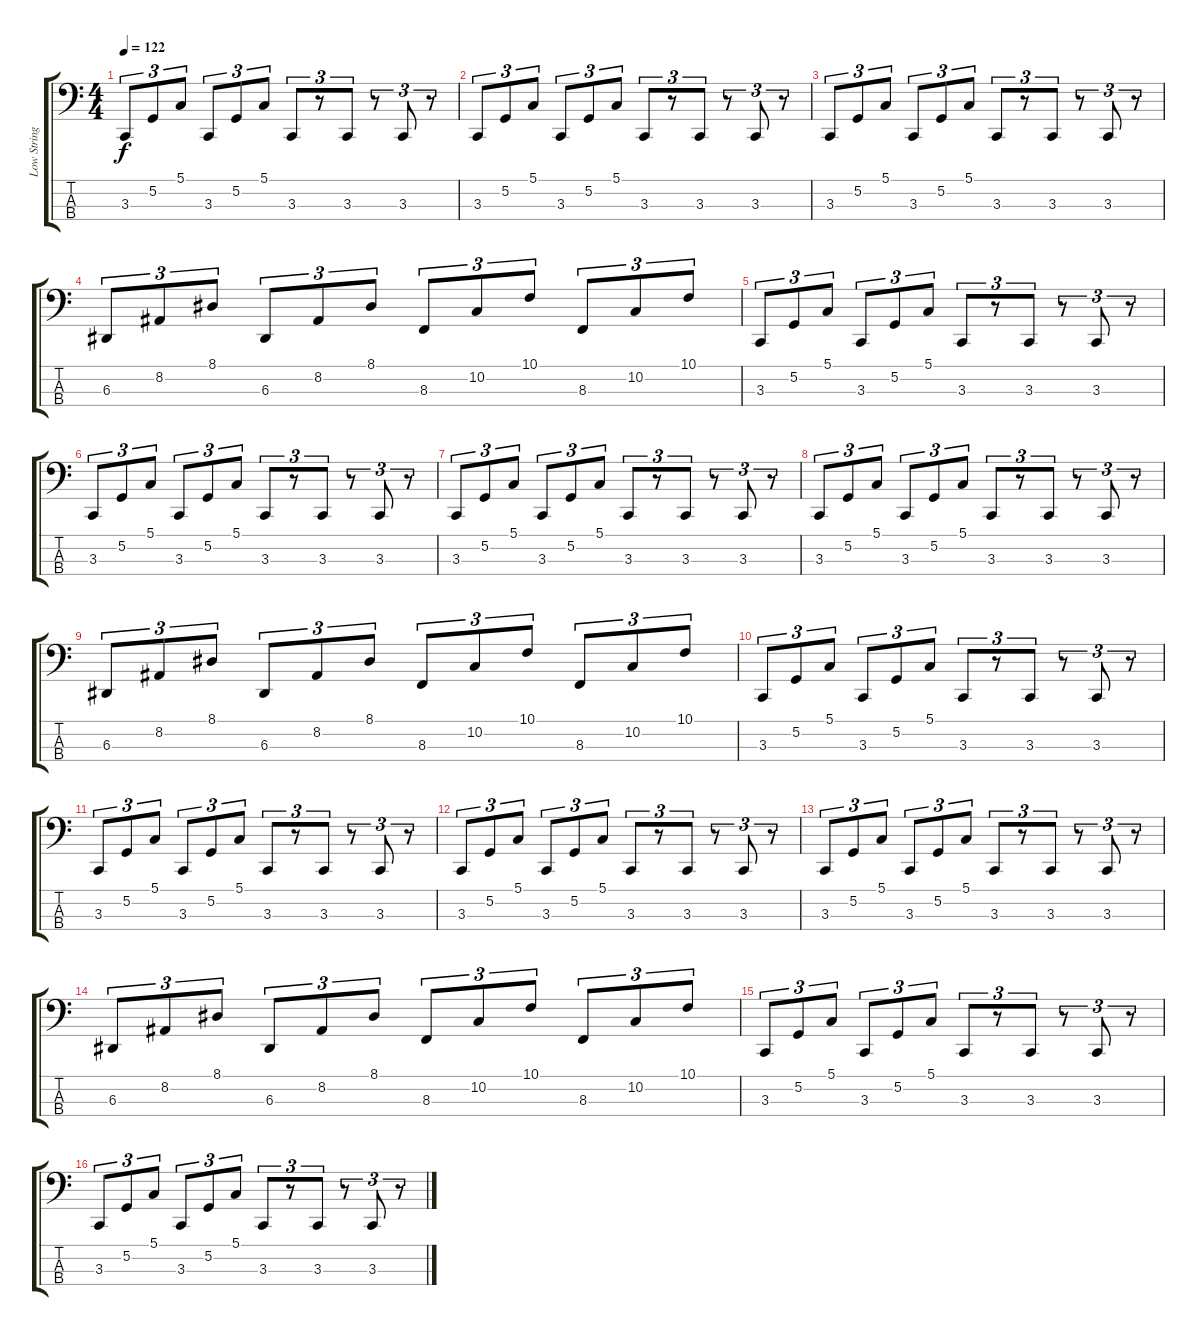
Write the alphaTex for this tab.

\track ("Low Strings (Bass Voice)" "Low String") {instrument synthstrings2}
\staff {score tabs}
\tuning (G2 D2 A1 E1) {hide}
\ts (4 4)
\tempo 122
\clef f4
\ks c
3.3.8{tu (3 2) dy f} 5.2.8{tu (3 2)} 5.1.8{tu (3 2)} 3.3.8{tu (3 2)} 5.2.8{tu (3 2)} 5.1.8{tu (3 2)} 3.3.8{tu (3 2)} r.8{tu (3 2)} 3.3.8{tu (3 2)} r.8{tu (3 2)} 3.3.8{tu (3 2)} r.8{tu (3 2)} |
3.3.8{tu (3 2)} 5.2.8{tu (3 2)} 5.1.8{tu (3 2)} 3.3.8{tu (3 2)} 5.2.8{tu (3 2)} 5.1.8{tu (3 2)} 3.3.8{tu (3 2)} r.8{tu (3 2)} 3.3.8{tu (3 2)} r.8{tu (3 2)} 3.3.8{tu (3 2)} r.8{tu (3 2)} |
3.3.8{tu (3 2)} 5.2.8{tu (3 2)} 5.1.8{tu (3 2)} 3.3.8{tu (3 2)} 5.2.8{tu (3 2)} 5.1.8{tu (3 2)} 3.3.8{tu (3 2)} r.8{tu (3 2)} 3.3.8{tu (3 2)} r.8{tu (3 2)} 3.3.8{tu (3 2)} r.8{tu (3 2)} |
6.3.8{tu (3 2)} 8.2.8{tu (3 2)} 8.1.8{tu (3 2)} 6.3.8{tu (3 2)} 8.2.8{tu (3 2)} 8.1.8{tu (3 2)} 8.3.8{tu (3 2)} 10.2.8{tu (3 2)} 10.1.8{tu (3 2)} 8.3.8{tu (3 2)} 10.2.8{tu (3 2)} 10.1.8{tu (3 2)} |
3.3.8{tu (3 2)} 5.2.8{tu (3 2)} 5.1.8{tu (3 2)} 3.3.8{tu (3 2)} 5.2.8{tu (3 2)} 5.1.8{tu (3 2)} 3.3.8{tu (3 2)} r.8{tu (3 2)} 3.3.8{tu (3 2)} r.8{tu (3 2)} 3.3.8{tu (3 2)} r.8{tu (3 2)} |
3.3.8{tu (3 2)} 5.2.8{tu (3 2)} 5.1.8{tu (3 2)} 3.3.8{tu (3 2)} 5.2.8{tu (3 2)} 5.1.8{tu (3 2)} 3.3.8{tu (3 2)} r.8{tu (3 2)} 3.3.8{tu (3 2)} r.8{tu (3 2)} 3.3.8{tu (3 2)} r.8{tu (3 2)} |
3.3.8{tu (3 2)} 5.2.8{tu (3 2)} 5.1.8{tu (3 2)} 3.3.8{tu (3 2)} 5.2.8{tu (3 2)} 5.1.8{tu (3 2)} 3.3.8{tu (3 2)} r.8{tu (3 2)} 3.3.8{tu (3 2)} r.8{tu (3 2)} 3.3.8{tu (3 2)} r.8{tu (3 2)} |
3.3.8{tu (3 2)} 5.2.8{tu (3 2)} 5.1.8{tu (3 2)} 3.3.8{tu (3 2)} 5.2.8{tu (3 2)} 5.1.8{tu (3 2)} 3.3.8{tu (3 2)} r.8{tu (3 2)} 3.3.8{tu (3 2)} r.8{tu (3 2)} 3.3.8{tu (3 2)} r.8{tu (3 2)} |
6.3.8{tu (3 2)} 8.2.8{tu (3 2)} 8.1.8{tu (3 2)} 6.3.8{tu (3 2)} 8.2.8{tu (3 2)} 8.1.8{tu (3 2)} 8.3.8{tu (3 2)} 10.2.8{tu (3 2)} 10.1.8{tu (3 2)} 8.3.8{tu (3 2)} 10.2.8{tu (3 2)} 10.1.8{tu (3 2)} |
3.3.8{tu (3 2)} 5.2.8{tu (3 2)} 5.1.8{tu (3 2)} 3.3.8{tu (3 2)} 5.2.8{tu (3 2)} 5.1.8{tu (3 2)} 3.3.8{tu (3 2)} r.8{tu (3 2)} 3.3.8{tu (3 2)} r.8{tu (3 2)} 3.3.8{tu (3 2)} r.8{tu (3 2)} |
3.3.8{tu (3 2)} 5.2.8{tu (3 2)} 5.1.8{tu (3 2)} 3.3.8{tu (3 2)} 5.2.8{tu (3 2)} 5.1.8{tu (3 2)} 3.3.8{tu (3 2)} r.8{tu (3 2)} 3.3.8{tu (3 2)} r.8{tu (3 2)} 3.3.8{tu (3 2)} r.8{tu (3 2)} |
3.3.8{tu (3 2)} 5.2.8{tu (3 2)} 5.1.8{tu (3 2)} 3.3.8{tu (3 2)} 5.2.8{tu (3 2)} 5.1.8{tu (3 2)} 3.3.8{tu (3 2)} r.8{tu (3 2)} 3.3.8{tu (3 2)} r.8{tu (3 2)} 3.3.8{tu (3 2)} r.8{tu (3 2)} |
3.3.8{tu (3 2)} 5.2.8{tu (3 2)} 5.1.8{tu (3 2)} 3.3.8{tu (3 2)} 5.2.8{tu (3 2)} 5.1.8{tu (3 2)} 3.3.8{tu (3 2)} r.8{tu (3 2)} 3.3.8{tu (3 2)} r.8{tu (3 2)} 3.3.8{tu (3 2)} r.8{tu (3 2)} |
6.3.8{tu (3 2)} 8.2.8{tu (3 2)} 8.1.8{tu (3 2)} 6.3.8{tu (3 2)} 8.2.8{tu (3 2)} 8.1.8{tu (3 2)} 8.3.8{tu (3 2)} 10.2.8{tu (3 2)} 10.1.8{tu (3 2)} 8.3.8{tu (3 2)} 10.2.8{tu (3 2)} 10.1.8{tu (3 2)} |
3.3.8{tu (3 2)} 5.2.8{tu (3 2)} 5.1.8{tu (3 2)} 3.3.8{tu (3 2)} 5.2.8{tu (3 2)} 5.1.8{tu (3 2)} 3.3.8{tu (3 2)} r.8{tu (3 2)} 3.3.8{tu (3 2)} r.8{tu (3 2)} 3.3.8{tu (3 2)} r.8{tu (3 2)} |
3.3.8{tu (3 2)} 5.2.8{tu (3 2)} 5.1.8{tu (3 2)} 3.3.8{tu (3 2)} 5.2.8{tu (3 2)} 5.1.8{tu (3 2)} 3.3.8{tu (3 2)} r.8{tu (3 2)} 3.3.8{tu (3 2)} r.8{tu (3 2)} 3.3.8{tu (3 2)} r.8{tu (3 2)}
